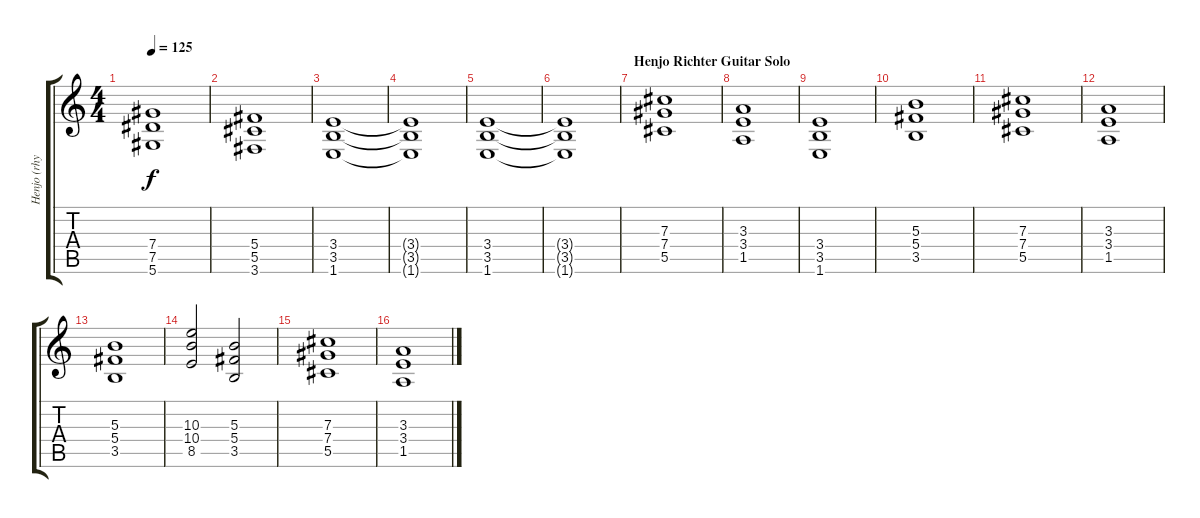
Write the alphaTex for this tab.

\track ("Henjo (rhythm)" "Henjo (rhy") {instrument distortionguitar}
\staff {score tabs}
\tuning (Eb4 Bb3 Gb3 Db3 Ab2 Eb2) {hide}
\ts (4 4)
\tempo 125
\clef g2
\ks c
(7.4 7.5 5.6).1{dy f} |
(5.4 5.5 3.6).1 |
(3.4 3.5 1.6).1 |
(3.4{t} 3.5{t} 1.6{t}).1 |
(3.4 3.5 1.6).1 |
(3.4{t} 3.5{t} 1.6{t}).1 |
\section ("" "Henjo Richter Guitar Solo")
(7.3 7.4 5.5).1 |
(3.3 3.4 1.5).1 |
(3.4 3.5 1.6).1 |
(5.3 5.4 3.5).1 |
(7.3 7.4 5.5).1 |
(3.3 3.4 1.5).1 |
(5.3 5.4 3.5).1 |
(10.3 10.4 8.5).2 (5.3 5.4 3.5).2 |
(7.3 7.4 5.5).1 |
(3.3 3.4 1.5).1
